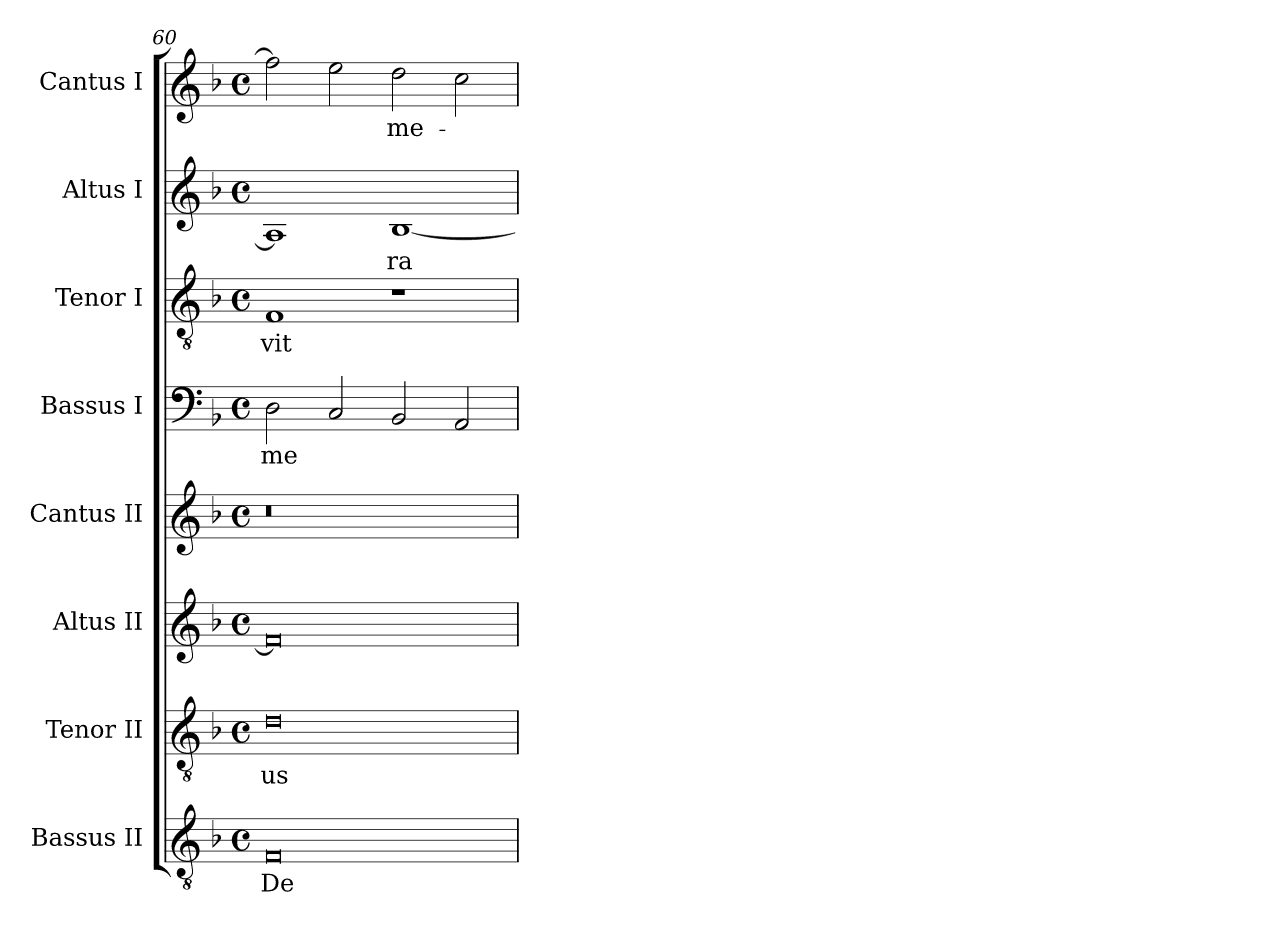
**kern	**text	**kern	**text	**kern	**kern	**kern	**text	**kern	**text	**kern	**text	**kern	**text
*part8	*part8	*part7	*part7	*part6	*part5	*part4	*part4	*part3	*part3	*part2	*part2	*part1	*part1
*staff8	*staff8	*staff7	*staff7	*staff6	*staff5	*staff4	*staff4	*staff3	*staff3	*staff2	*staff2	*staff1	*staff1
*I"Bassus II	*	*I"Tenor II	*	*I"Altus II	*I"Cantus II	*I"Bassus I	*	*I"Tenor I	*	*I"Altus I	*	*I"Cantus I	*
*clefGv2	*	*clefGv2	*	*clefG2	*clefG2	*clefF4	*	*clefGv2	*	*clefG2	*	*clefG2	*
*k[b-]	*	*k[b-]	*	*k[b-]	*k[b-]	*k[b-]	*	*k[b-]	*	*k[b-]	*	*k[b-]	*
*F:	*	*F:	*	*F:	*F:	*F:	*	*F:	*	*F:	*	*F:	*
*M4/4	*	*M4/4	*	*M4/4	*M4/4	*M4/4	*	*M4/4	*	*M4/4	*	*M4/4	*
*met(c)	*	*met(c)	*	*met(c)	*met(c)	*met(c)	*	*met(c)	*	*met(c)	*	*met(c)	*
=60	=60	=60	=60	=60	=60	=60	=60	=60	=60	=60	=60	=60	=60
!	!LO:LY:b:cj	!	!LO:LY:b:cj	!	!	!	!LO:LY:b	!	!LO:LY:b:cj	!	!	!	!
0F	De-	0d	us	0f]	0r	2D\	me	1F	vit	1A]	.	2ff\]	.
.	.	.	.	.	.	2C/	.	.	.	.	.	2ee\	.
!	!	!	!	!	!	!	!	!	!	!	!LO:LY:b:cj	!	!LO:LY:b
.	.	.	.	.	.	2BB-/	.	1r	.	[<1B-	ra	2dd\	me-
.	.	.	.	.	.	2AA/	.	.	.	.	.	2cc\	.
=	=	=	=	=	=	=	=	=	=	=	=	=	=
*-	*-	*-	*-	*-	*-	*-	*-	*-	*-	*-	*-	*-	*-
